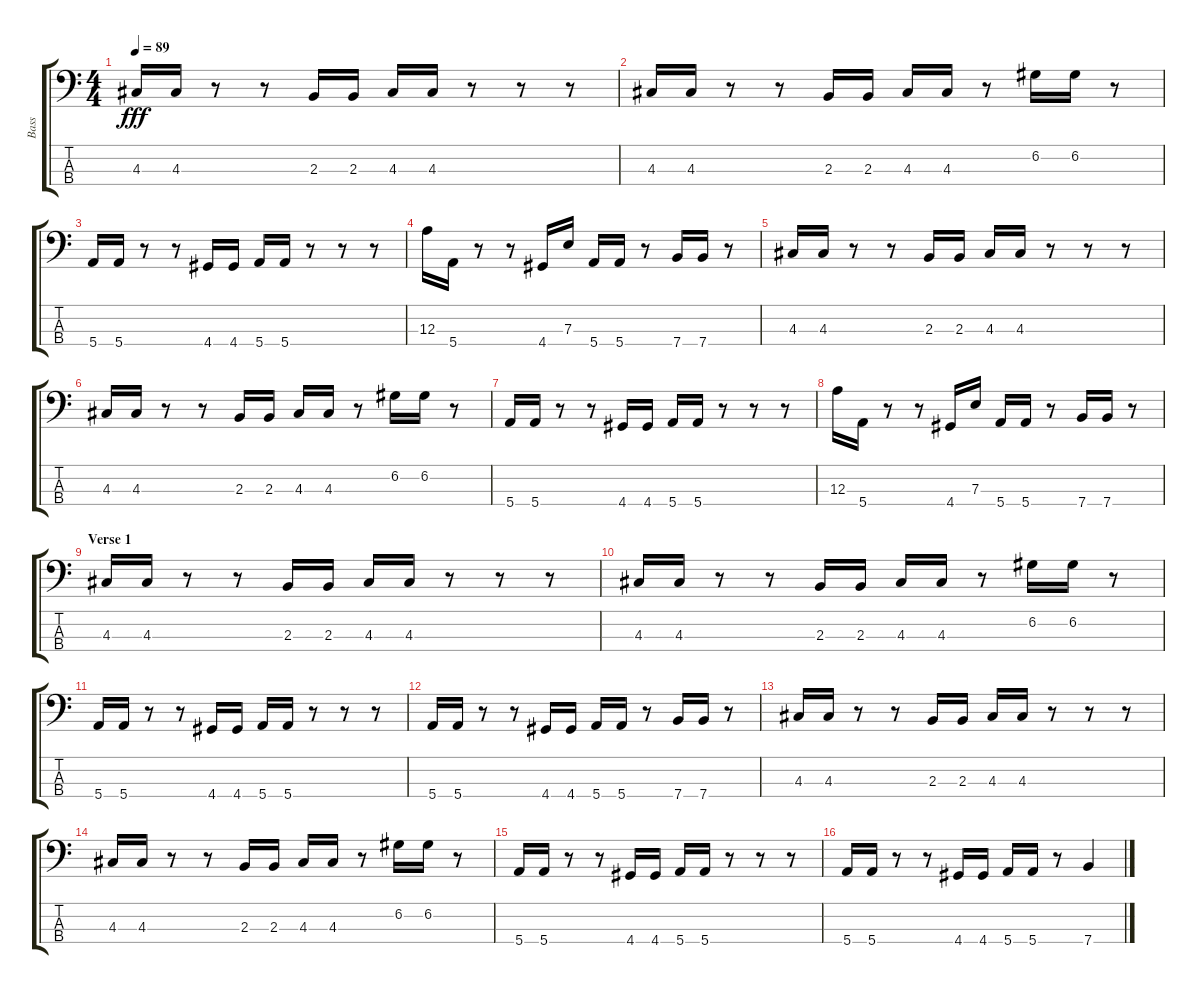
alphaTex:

\track ("Bass" "Bass") {instrument fretlessbass}
\staff {score tabs}
\tuning (G2 D2 A1 E1) {hide}
\ts (4 4)
\tempo 89
\clef f4
\ks c
4.3.16{dy fff} 4.3.16 r.8 r.8 2.3.16 2.3.16 4.3.16 4.3.16 r.8 r.8 r.8 |
4.3.16 4.3.16 r.8 r.8 2.3.16 2.3.16 4.3.16 4.3.16 r.8 6.2.16 6.2.16 r.8 |
5.4.16 5.4.16 r.8 r.8 4.4.16 4.4.16 5.4.16 5.4.16 r.8 r.8 r.8 |
12.3.16 5.4.16 r.8 r.8 4.4.16 7.3.16 5.4.16 5.4.16 r.8 7.4.16 7.4.16 r.8 |
4.3.16 4.3.16 r.8 r.8 2.3.16 2.3.16 4.3.16 4.3.16 r.8 r.8 r.8 |
4.3.16 4.3.16 r.8 r.8 2.3.16 2.3.16 4.3.16 4.3.16 r.8 6.2.16 6.2.16 r.8 |
5.4.16 5.4.16 r.8 r.8 4.4.16 4.4.16 5.4.16 5.4.16 r.8 r.8 r.8 |
12.3.16 5.4.16 r.8 r.8 4.4.16 7.3.16 5.4.16 5.4.16 r.8 7.4.16 7.4.16 r.8 |
\section ("" "Verse 1")
4.3.16 4.3.16 r.8 r.8 2.3.16 2.3.16 4.3.16 4.3.16 r.8 r.8 r.8 |
4.3.16 4.3.16 r.8 r.8 2.3.16 2.3.16 4.3.16 4.3.16 r.8 6.2.16 6.2.16 r.8 |
5.4.16 5.4.16 r.8 r.8 4.4.16 4.4.16 5.4.16 5.4.16 r.8 r.8 r.8 |
5.4.16 5.4.16 r.8 r.8 4.4.16 4.4.16 5.4.16 5.4.16 r.8 7.4.16 7.4.16 r.8 |
4.3.16 4.3.16 r.8 r.8 2.3.16 2.3.16 4.3.16 4.3.16 r.8 r.8 r.8 |
4.3.16 4.3.16 r.8 r.8 2.3.16 2.3.16 4.3.16 4.3.16 r.8 6.2.16 6.2.16 r.8 |
5.4.16 5.4.16 r.8 r.8 4.4.16 4.4.16 5.4.16 5.4.16 r.8 r.8 r.8 |
5.4.16 5.4.16 r.8 r.8 4.4.16 4.4.16 5.4.16 5.4.16 r.8 7.4.4
